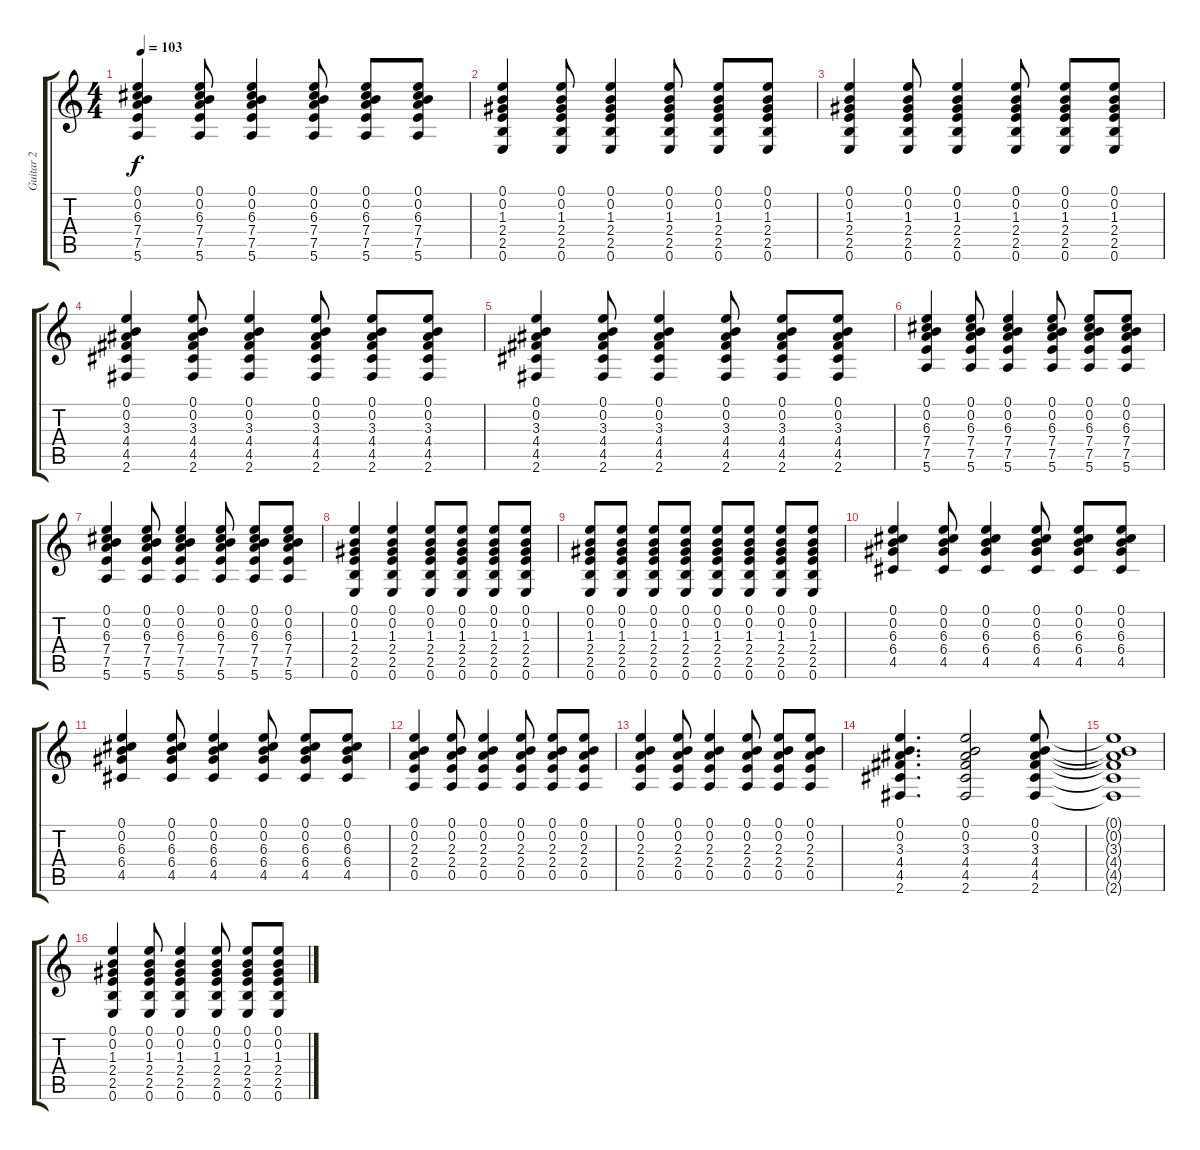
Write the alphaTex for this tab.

\track ("Guitar 2" "Guitar 2") {instrument electricguitarmuted}
\staff {score tabs}
\tuning (E4 B3 G3 D3 A2 E2) {hide}
\ts (4 4)
\tempo 103
\clef g2
\ks c
(0.1 0.2 6.3 7.4 7.5 5.6).4{dy f} (0.1 0.2 6.3 7.4 7.5 5.6).8 (0.1 0.2 6.3 7.4 7.5 5.6).4 (0.1 0.2 6.3 7.4 7.5 5.6).8 (0.1 0.2 6.3 7.4 7.5 5.6).8 (0.1 0.2 6.3 7.4 7.5 5.6).8 |
(0.1 0.2 1.3 2.4 2.5 0.6).4 (0.1 0.2 1.3 2.4 2.5 0.6).8 (0.1 0.2 1.3 2.4 2.5 0.6).4 (0.1 0.2 1.3 2.4 2.5 0.6).8 (0.1 0.2 1.3 2.4 2.5 0.6).8 (0.1 0.2 1.3 2.4 2.5 0.6).8 |
(0.1 0.2 1.3 2.4 2.5 0.6).4 (0.1 0.2 1.3 2.4 2.5 0.6).8 (0.1 0.2 1.3 2.4 2.5 0.6).4 (0.1 0.2 1.3 2.4 2.5 0.6).8 (0.1 0.2 1.3 2.4 2.5 0.6).8 (0.1 0.2 1.3 2.4 2.5 0.6).8 |
(0.1 0.2 3.3 4.4 4.5 2.6).4 (0.1 0.2 3.3 4.4 4.5 2.6).8 (0.1 0.2 3.3 4.4 4.5 2.6).4 (0.1 0.2 3.3 4.4 4.5 2.6).8 (0.1 0.2 3.3 4.4 4.5 2.6).8 (0.1 0.2 3.3 4.4 4.5 2.6).8 |
(0.1 0.2 3.3 4.4 4.5 2.6).4 (0.1 0.2 3.3 4.4 4.5 2.6).8 (0.1 0.2 3.3 4.4 4.5 2.6).4 (0.1 0.2 3.3 4.4 4.5 2.6).8 (0.1 0.2 3.3 4.4 4.5 2.6).8 (0.1 0.2 3.3 4.4 4.5 2.6).8 |
(0.1 0.2 6.3 7.4 7.5 5.6).4 (0.1 0.2 6.3 7.4 7.5 5.6).8 (0.1 0.2 6.3 7.4 7.5 5.6).4 (0.1 0.2 6.3 7.4 7.5 5.6).8 (0.1 0.2 6.3 7.4 7.5 5.6).8 (0.1 0.2 6.3 7.4 7.5 5.6).8 |
(0.1 0.2 6.3 7.4 7.5 5.6).4 (0.1 0.2 6.3 7.4 7.5 5.6).8 (0.1 0.2 6.3 7.4 7.5 5.6).4 (0.1 0.2 6.3 7.4 7.5 5.6).8 (0.1 0.2 6.3 7.4 7.5 5.6).8 (0.1 0.2 6.3 7.4 7.5 5.6).8 |
(0.1 0.2 1.3 2.4 2.5 0.6).4 (0.1 0.2 1.3 2.4 2.5 0.6).4 (0.1 0.2 1.3 2.4 2.5 0.6).8 (0.1 0.2 1.3 2.4 2.5 0.6).8 (0.1 0.2 1.3 2.4 2.5 0.6).8 (0.1 0.2 1.3 2.4 2.5 0.6).8 |
(0.1 0.2 1.3 2.4 2.5 0.6).8 (0.1 0.2 1.3 2.4 2.5 0.6).8 (0.1 0.2 1.3 2.4 2.5 0.6).8 (0.1 0.2 1.3 2.4 2.5 0.6).8 (0.1 0.2 1.3 2.4 2.5 0.6).8 (0.1 0.2 1.3 2.4 2.5 0.6).8 (0.1 0.2 1.3 2.4 2.5 0.6).8 (0.1 0.2 1.3 2.4 2.5 0.6).8 |
(0.1 0.2 6.3 6.4 4.5).4 (0.1 0.2 6.3 6.4 4.5).8 (0.1 0.2 6.3 6.4 4.5).4 (0.1 0.2 6.3 6.4 4.5).8 (0.1 0.2 6.3 6.4 4.5).8 (0.1 0.2 6.3 6.4 4.5).8 |
(0.1 0.2 6.3 6.4 4.5).4 (0.1 0.2 6.3 6.4 4.5).8 (0.1 0.2 6.3 6.4 4.5).4 (0.1 0.2 6.3 6.4 4.5).8 (0.1 0.2 6.3 6.4 4.5).8 (0.1 0.2 6.3 6.4 4.5).8 |
(0.1 0.2 2.3 2.4 0.5).4 (0.1 0.2 2.3 2.4 0.5).8 (0.1 0.2 2.3 2.4 0.5).4 (0.1 0.2 2.3 2.4 0.5).8 (0.1 0.2 2.3 2.4 0.5).8 (0.1 0.2 2.3 2.4 0.5).8 |
(0.1 0.2 2.3 2.4 0.5).4 (0.1 0.2 2.3 2.4 0.5).8 (0.1 0.2 2.3 2.4 0.5).4 (0.1 0.2 2.3 2.4 0.5).8 (0.1 0.2 2.3 2.4 0.5).8 (0.1 0.2 2.3 2.4 0.5).8 |
(0.1 0.2 3.3 4.4 4.5 2.6).4{d} (0.1 0.2 3.3 4.4 4.5 2.6).2 (0.1 0.2 3.3 4.4 4.5 2.6).8 |
(0.1{t} 0.2{t} 3.3{t} 4.4{t} 4.5{t} 2.6{t}).1 |
(0.1 0.2 1.3 2.4 2.5 0.6).4 (0.1 0.2 1.3 2.4 2.5 0.6).8 (0.1 0.2 1.3 2.4 2.5 0.6).4 (0.1 0.2 1.3 2.4 2.5 0.6).8 (0.1 0.2 1.3 2.4 2.5 0.6).8 (0.1 0.2 1.3 2.4 2.5 0.6).8
